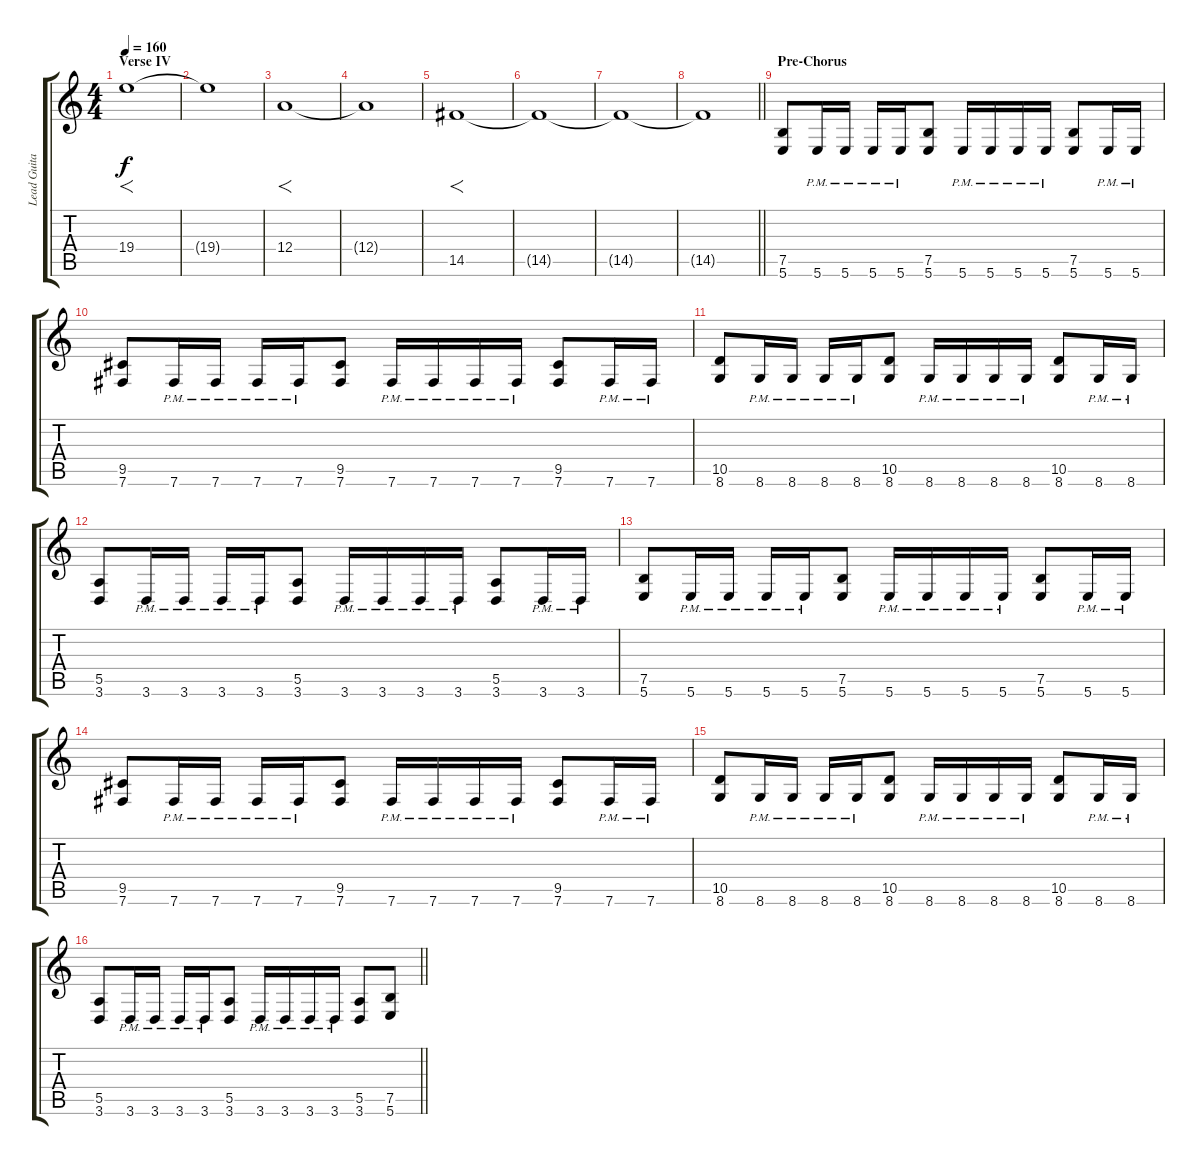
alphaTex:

\track ("Lead Guitar" "Lead Guita") {instrument overdrivenguitar}
\staff {score tabs}
\tuning (B3 Gb3 D3 A2 E2 B1) {hide}
\ts (4 4)
\section ("" "Verse IV")
\tempo 160
\clef g2
\ks c
19.4.1{f dy f} |
19.4{t}.1 |
12.4.1{f} |
12.4{t}.1 |
14.5.1{f} |
14.5{t}.1 |
14.5{t}.1 |
\barLineRight lightlight
14.5{t}.1 |
\section ("" "Pre-Chorus")
(7.5 5.6).8{balance 8} 5.6{pm}.16 5.6{pm}.16 5.6{pm}.16 5.6{pm}.16 (7.5 5.6).8 5.6{pm}.16 5.6{pm}.16 5.6{pm}.16 5.6{pm}.16 (7.5 5.6).8 5.6{pm}.16 5.6{pm}.16 |
(9.5 7.6).8 7.6{pm}.16 7.6{pm}.16 7.6{pm}.16 7.6{pm}.16 (9.5 7.6).8 7.6{pm}.16 7.6{pm}.16 7.6{pm}.16 7.6{pm}.16 (9.5 7.6).8 7.6{pm}.16 7.6{pm}.16 |
(10.5 8.6).8 8.6{pm}.16 8.6{pm}.16 8.6{pm}.16 8.6{pm}.16 (10.5 8.6).8 8.6{pm}.16 8.6{pm}.16 8.6{pm}.16 8.6{pm}.16 (10.5 8.6).8 8.6{pm}.16 8.6{pm}.16 |
(5.5 3.6).8 3.6{pm}.16 3.6{pm}.16 3.6{pm}.16 3.6{pm}.16 (5.5 3.6).8 3.6{pm}.16 3.6{pm}.16 3.6{pm}.16 3.6{pm}.16 (5.5 3.6).8 3.6{pm}.16 3.6{pm}.16 |
(7.5 5.6).8 5.6{pm}.16 5.6{pm}.16 5.6{pm}.16 5.6{pm}.16 (7.5 5.6).8 5.6{pm}.16 5.6{pm}.16 5.6{pm}.16 5.6{pm}.16 (7.5 5.6).8 5.6{pm}.16 5.6{pm}.16 |
(9.5 7.6).8 7.6{pm}.16 7.6{pm}.16 7.6{pm}.16 7.6{pm}.16 (9.5 7.6).8 7.6{pm}.16 7.6{pm}.16 7.6{pm}.16 7.6{pm}.16 (9.5 7.6).8 7.6{pm}.16 7.6{pm}.16 |
(10.5 8.6).8 8.6{pm}.16 8.6{pm}.16 8.6{pm}.16 8.6{pm}.16 (10.5 8.6).8 8.6{pm}.16 8.6{pm}.16 8.6{pm}.16 8.6{pm}.16 (10.5 8.6).8 8.6{pm}.16 8.6{pm}.16 |
\barLineRight lightlight
(5.5 3.6).8 3.6{pm}.16 3.6{pm}.16 3.6{pm}.16 3.6{pm}.16 (5.5 3.6).8 3.6{pm}.16 3.6{pm}.16 3.6{pm}.16 3.6{pm}.16 (5.5 3.6).8 (7.5 5.6).8
